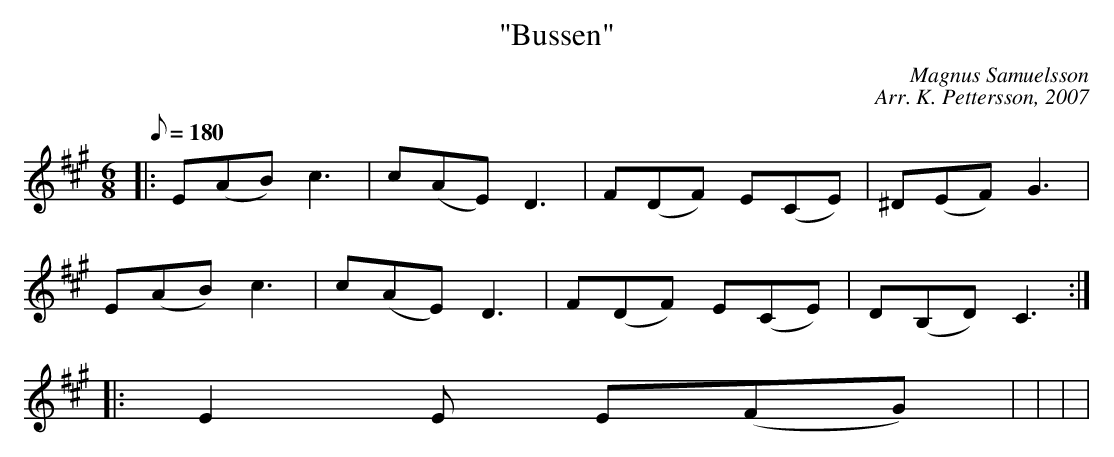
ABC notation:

X:1
T: "Bussen"
C: Magnus Samuelsson
C: Arr. K. Pettersson, 2007
M: 6/8
L: 1/8
K: A
Q: 180
|: E(AB) c3 | c(AE) D3 | F(DF) E(CE) | ^D(EF) G3 |
E(AB) c3 | c(AE) D3 | F(DF) E(CE) | D(B,D) C3 :|
|: E2E E(FG) |  |  |  |
 |  |  |  :|
